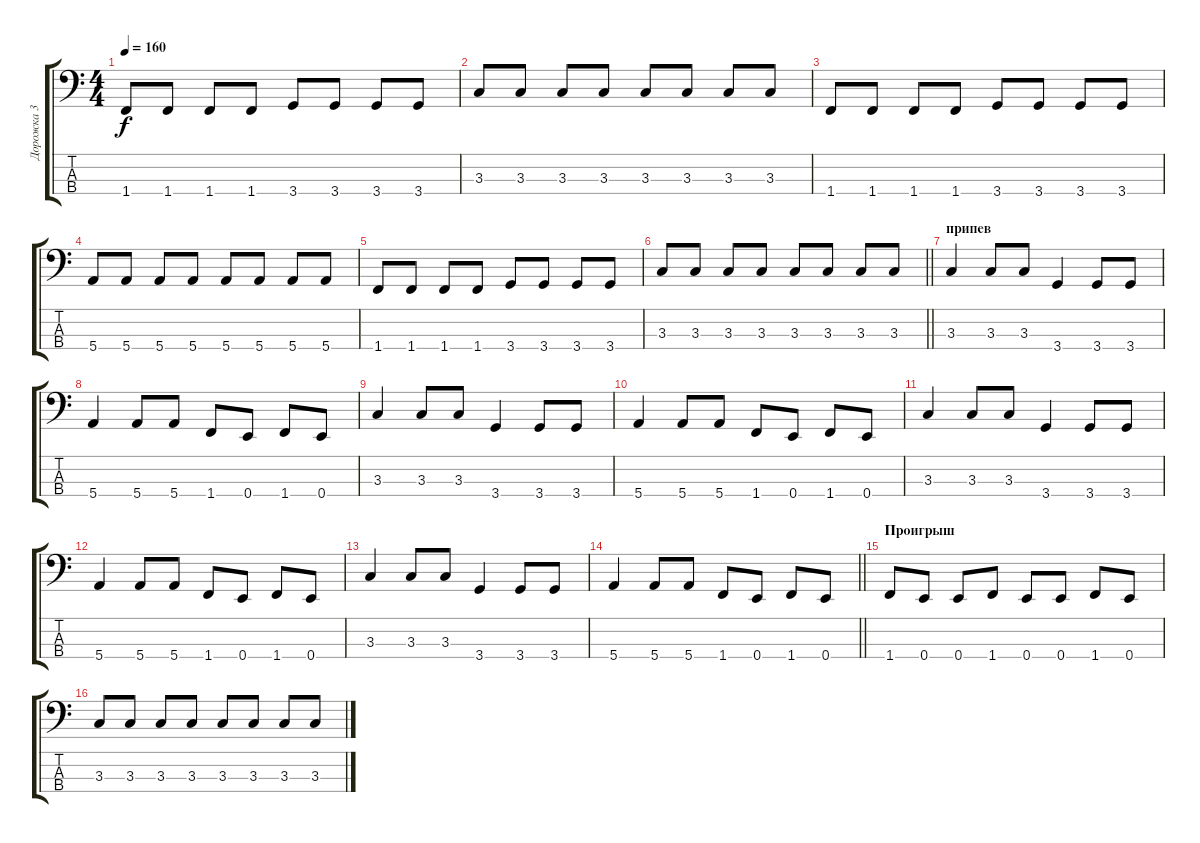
\track ("Дорожка 3" "Дорожка 3") {instrument electricbassfinger}
\staff {score tabs}
\tuning (G2 D2 A1 E1) {hide}
\ts (4 4)
\tempo 160
\clef f4
\ks c
1.4.8{dy f} 1.4.8 1.4.8 1.4.8 3.4.8 3.4.8 3.4.8 3.4.8 |
3.3.8 3.3.8 3.3.8 3.3.8 3.3.8 3.3.8 3.3.8 3.3.8 |
1.4.8 1.4.8 1.4.8 1.4.8 3.4.8 3.4.8 3.4.8 3.4.8 |
5.4.8 5.4.8 5.4.8 5.4.8 5.4.8 5.4.8 5.4.8 5.4.8 |
1.4.8 1.4.8 1.4.8 1.4.8 3.4.8 3.4.8 3.4.8 3.4.8 |
\barLineRight lightlight
3.3.8 3.3.8 3.3.8 3.3.8 3.3.8 3.3.8 3.3.8 3.3.8 |
\section ("" "припев")
3.3.4 3.3.8 3.3.8 3.4.4 3.4.8 3.4.8 |
5.4.4 5.4.8 5.4.8 1.4.8 0.4.8 1.4.8 0.4.8 |
3.3.4 3.3.8 3.3.8 3.4.4 3.4.8 3.4.8 |
5.4.4 5.4.8 5.4.8 1.4.8 0.4.8 1.4.8 0.4.8 |
3.3.4 3.3.8 3.3.8 3.4.4 3.4.8 3.4.8 |
5.4.4 5.4.8 5.4.8 1.4.8 0.4.8 1.4.8 0.4.8 |
3.3.4 3.3.8 3.3.8 3.4.4 3.4.8 3.4.8 |
\barLineRight lightlight
5.4.4 5.4.8 5.4.8 1.4.8 0.4.8 1.4.8 0.4.8 |
\section ("" "Проигрыш")
1.4.8 0.4.8 0.4.8 1.4.8 0.4.8 0.4.8 1.4.8 0.4.8 |
3.3.8 3.3.8 3.3.8 3.3.8 3.3.8 3.3.8 3.3.8 3.3.8
